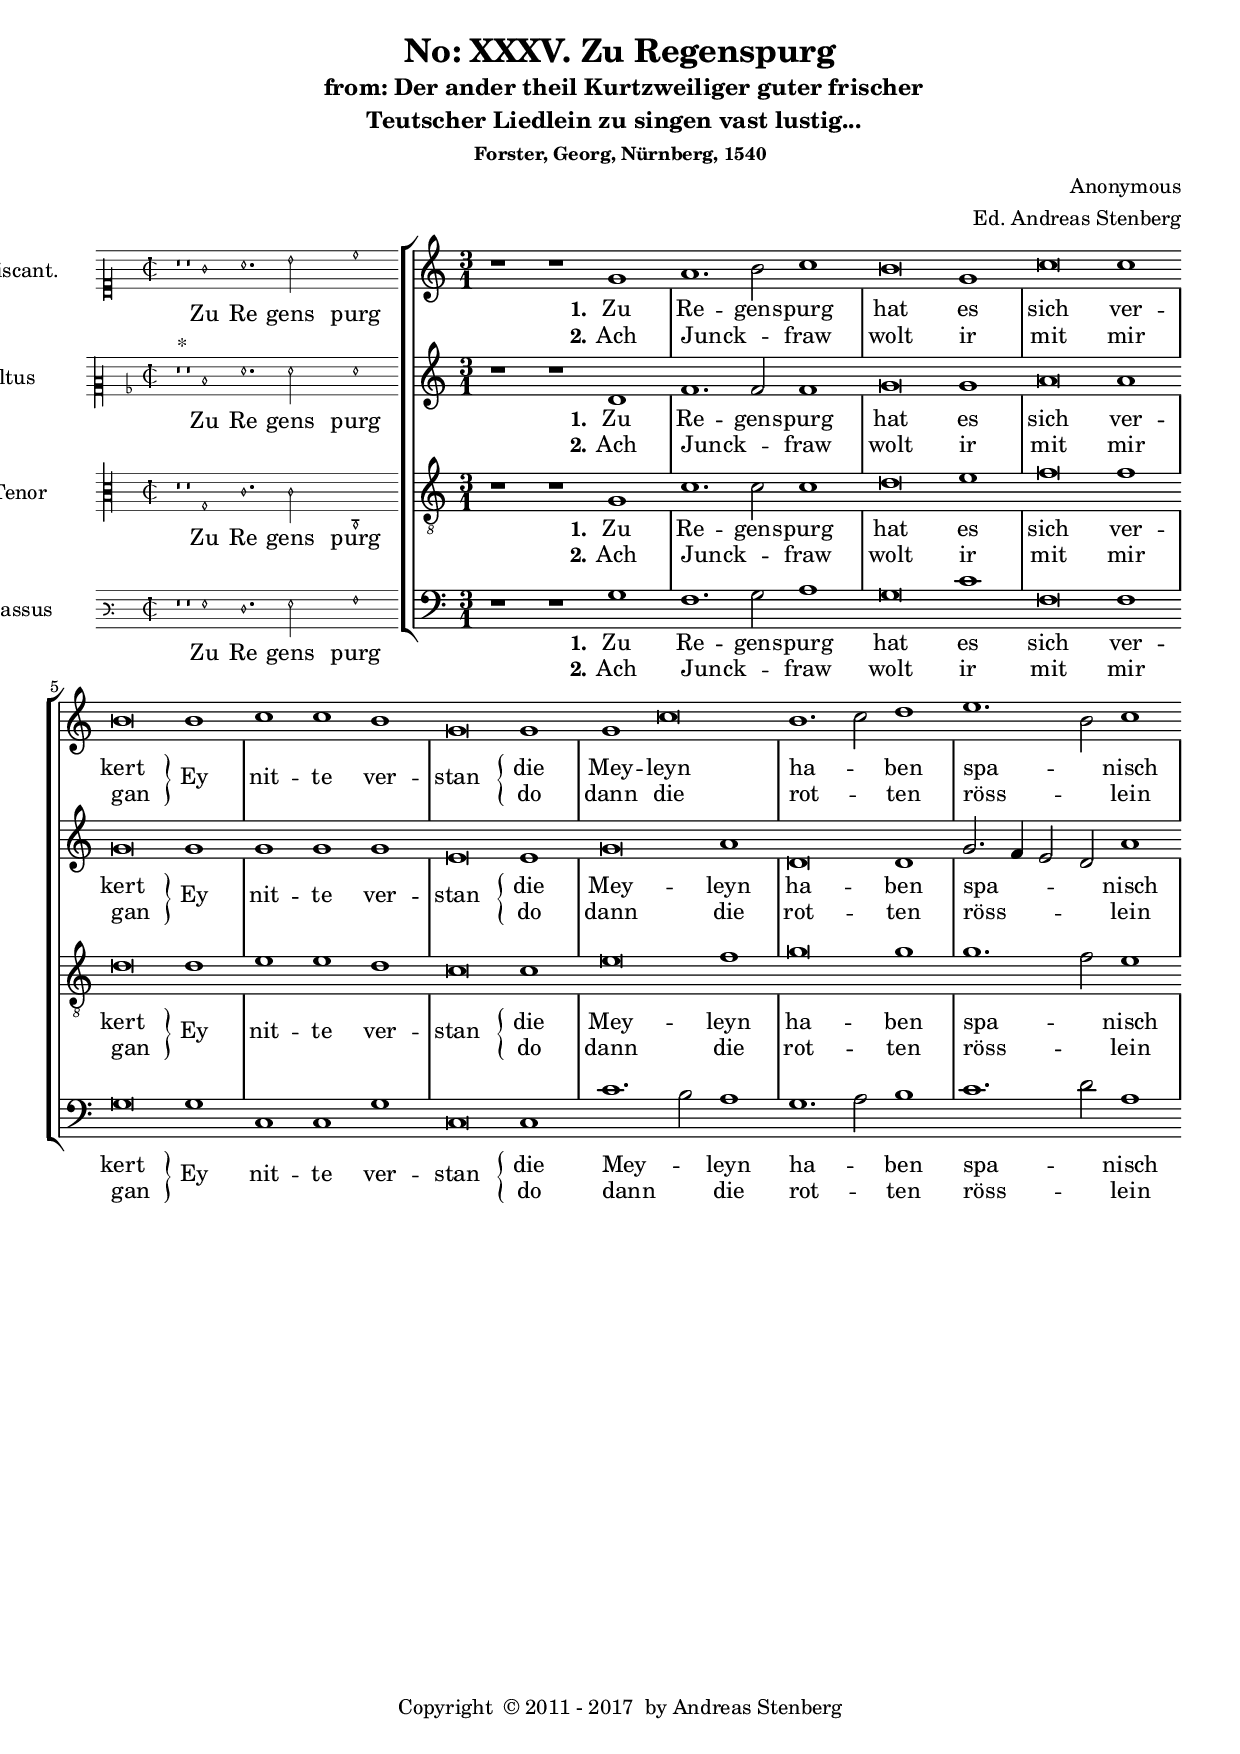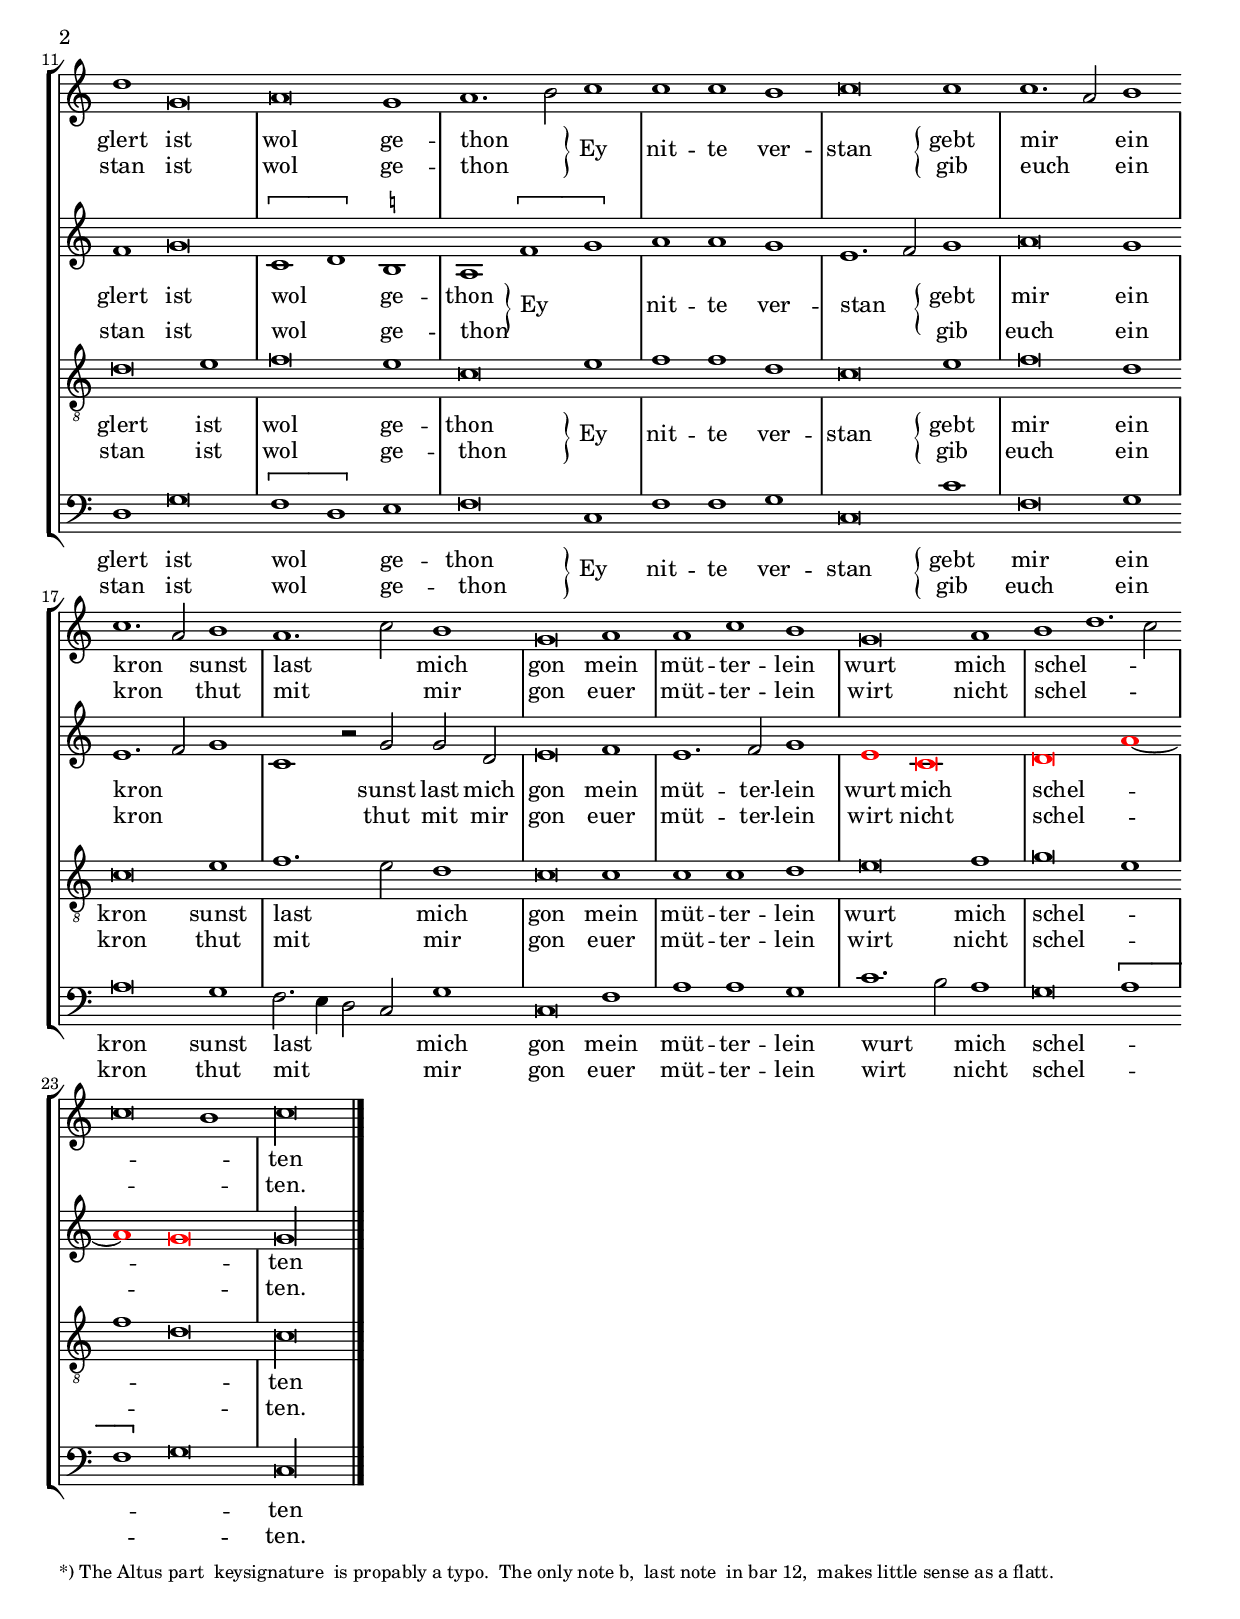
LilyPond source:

\version "2.18.0"
\include "deutsch.ly"

dropLyrics = {
  \override LyricText.extra-offset = #'(0 . -1)
  \override LyricHyphen.extra-offset = #'(0 . -1)
  \override LyricExtender.extra-offset = #'(0 . -1)
  \override StanzaNumber.extra-offset = #'(0 . -1)
}
unDropLyrics = {
  \override LyricText.extra-offset = #'(0 . 0)
  \override LyricHyphen.extra-offset = #'(0 . 0)
  \override LyricExtender.extra-offset = #'(0 . 0)
  \override StanzaNumber.extra-offset = #'(0 . 0)
}

leftbrace = \set stanza = \markup {
  \hspace #1
  \translate #'(0 . -0.6) \left-brace #25 }

rightbrace = \set stanza = \markup {
  \hspace #1
  \translate #'(0 . 0.4) \right-brace #25 }

#(append! supported-clefs '(("mensural-f3" . ("clefs.mensural.f" 0 0))))
#(set-global-staff-size 18)

incipit =
#(define-music-function (parser location incipit-music) (ly:music?)
   #{
     \once \override Staff.InstrumentName.self-alignment-X = #RIGHT
     \once \override Staff.InstrumentName.self-alignment-Y = ##f
     \once \override Staff.InstrumentName.padding = #0.3
     \once \override Staff.InstrumentName.stencil =
     #(lambda (grob)
        (let* ((instrument-name (ly:grob-property grob 'long-text)))
          (set! (ly:grob-property grob 'long-text)
                #{ \markup
                   \score
                   {
                     { \context MensuralStaff \with {
                       instrumentName = #instrument-name
                       } $incipit-music
                     }
                     \layout { $(ly:grob-layout grob)
                               line-width = \indent
                               indent =
                               % primitive-eval is probably easiest for
                               % escaping lexical closure and evaluating
                               % everything respective to (current-module).
                               #(primitive-eval
                                 '(or (false-if-exception (- indent incipit-width))
                                      (* 0.5 indent)))
                               ragged-right = ##f
                               ragged-last = ##f
                               system-count = #1 }
                   }
                #})
          (system-start-text::print grob)))
   #})

%%%%%%%%%%%%%%%%%%%%%%%%%
\header {
  title = "No: XXXV. Zu Regenspurg"  
  subtitle =\markup{ \center-column { " from: Der ander theil Kurtzweiliger guter frischer" 
                                      "Teutscher Liedlein zu singen vast lustig...  " \vspace #0.5 }}
  subsubtitle ="Forster, Georg, Nürnberg, 1540"
  composer = "Anonymous"
  arranger = "Ed. Andreas Stenberg"
  poet = ""
  meter = ""
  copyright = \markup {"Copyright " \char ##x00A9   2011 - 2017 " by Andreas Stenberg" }
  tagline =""
}

global = {
  \set Score.skipBars = ##t
  \key c \major
  \time 3/1
  \set Score.tempoHideNote = ##t
  \tempo 1 = 180
  % the actual music
  \skip 1*73

  % let finis bar go through all staves
  \override Staff.BarLine.transparent = ##f

  % finis bar
  \bar "|."
}

discantusIncipit = <<
  \new MensuralVoice = "discantusIncipit" <<
    \repeat unfold 9 { s1 \noBreak }
    {
      \clef "petrucci-c1"
      \key c \major
      \time 2/2
      r1 r g'1 a'1. h'2 c''1
    }
  >>
  \new Lyrics \lyricsto discantusIncipit { Zu Re gens purg }
>>

discantusNotes = {
  \relative c'' {
    \clef "treble"
    r1 r g1
    a1. h2 c1
    h\breve  g1
    c\breve c1
    h\breve h1
    c1 c h
    g\breve g1 
    g c\breve 
    h1.( c2) d1
    e1.( h2) c1
    d1 g,\breve 
    a\breve g1
    a1.( h2) c1
    c1 c h
    c\breve c1
    c1.( a2) h1
    c1.( a2) h1
    a1.( c2) h1
    g\breve a1
    a1 c h
    g\breve a1
    h1( d1. c2
    c\breve h1)
    c\longa
  }
}

discantusLyrics = \lyricmode {
  \set stanza = "1."
  Zu Re -- gens -- purg hat es sich ver -- kert
  \dropLyrics
  \rightbrace
  Ey nit -- te ver -- stan
  \unDropLyrics
  \leftbrace
  die Mey -- leyn ha -- ben spa -- nisch glert
  ist wol ge -- thon
  \dropLyrics
  \rightbrace
  Ey nit -- te ver -- stan
  \unDropLyrics
  \leftbrace
  gebt mir ein kron
  sunst last mich gon
  mein müt -- ter -- lein wurt mich schel -- ten
}

discantusLyricsII = \lyricmode {
  \set stanza = "2."
  Ach  Junck -- _ fraw wolt ir mit mir gan
  _ _ _ _ _ 
  do dann die rot -- ten röss -- lein stan
  ist wol ge -- thon
  _ _ _ _ _
  gib euch ein kron
  thut mit mir gon
  euer müt -- ter -- lein wirt nicht schel -- ten.
}
altusIncipit = <<
  \new MensuralVoice = "altusIncipit" <<
    \repeat unfold 9 { s1 \noBreak }
    {
      \clef "petrucci-c2"
      \key f \major
      \time 2/2
      r1^"*" r d' f'1. f'2 f'1
    }
  >>
  \new Lyrics \lyricsto altusIncipit { Zu Re gens purg }
>>

altusNotes = {
  \key c \major
  \relative c' {
    \clef "treble"
    r1 r d1
    f1. f2 f1
    g\breve g1
    a\breve a1
    g\breve g1
    g1 g g
    e\breve e1
    g\breve a1
    d,\breve d1
    g2.( f4 e2 d ) a'1 
    f1 g\breve 
    \set suggestAccidentals = ##t
    \[c,1(  d)\]  h!
    a \[ f'1( g)\]
    a1 a g
    e1.( f2) g1
    a\breve g1
    e1.( f2 g1
    c,1) r2 g'2 g d
    e\breve f1
    e1. f2 g1
    \override NoteHead.color = #red
    e1 c\breve 
    d\breve( a'1~
    a1 g\breve) 
    \override NoteHead.color = Eblack
    g\longa


  }
}

altusLyrics = \lyricmode {
}

tenorIncipit = <<
  \new MensuralVoice = "tenorIncipit" <<
    \repeat unfold 9 { s1 \noBreak }
    {
      \clef "petrucci-c3"
      \key c \major
      \time 2/2
      r1 r g c'1. c'2 c1
    }
  >>
  \new Lyrics \lyricsto tenorIncipit { Zu Re gens purg }
>>

tenorNotes = {
  \relative c'  {
    \once \override Staff.VerticalAxisGroup.minimum-Y-extent = #'(-6 . 3)
    \clef "treble_8"
    r1 r g1
    c1. c2 c1
    d\breve e1
    f\breve f1
    d\breve d1
    e1 e d c\breve c1
    e\breve f1
    g\breve g1
    g1.( f2) e1
    d\breve e1
    f\breve e1
    c\breve e1
    f1 f d
    c\breve e1 
    f\breve d1
    c\breve e1
    f1.( e2) d1
    c\breve c1
    c1 c d
    e\breve f1
    g\breve( e1
    f1 d\breve)
    c\longa
  }
}

tenorLyrics = \lyricmode {
}

bassusIncipit = <<
  \new MensuralVoice = "bassusIncipit" <<
    \repeat unfold 9 { s1 \noBreak }
    {
      \clef "mensural-f3"
      \key c \major
      \time 2/2
      %% incipit
      r1 r g1
      f1. g2 a1
    }
  >>
  \new Lyrics \lyricsto bassusIncipit { Zu Re gens purg }
>>

bassusNotes = {
  \relative c {
    \clef "bass"
    r1 r g'1
    f1. g2 a1
    g\breve c1
    f,\breve f1
    g\breve g1
    c,1 c g'
    c,\breve c1 
    c'1.( h2) a1
    g1.( a2) h1
    c1.( d2) a1
    d,1 g\breve
    \[f1( d)\] e
    f\breve c1
    f1 f g
    c,\breve c'1
    f,\breve g1
    a\breve g1
    f2.( e4 d2 c) g'1
    c,\breve f1
    a1 a g 
    c1.( h2) a1
    g\breve( \[a1
    f\] g\breve)
    c,\longa
  }
}

bassusLyrics = \lyricmode {
}

%% Score block for printing
\score {
  <<
    \new StaffGroup = choirStaff <<
      \new Voice = "discantusNotes" <<
        \global
        \set Staff.instrumentName = #"Discant." 
        \incipit \discantusIncipit
        \discantusNotes
      >>
      \new Lyrics = "discantusLyrics" \lyricsto discantusNotes { \discantusLyrics }
      \new Lyrics = "discantusLyricsII" \lyricsto discantusNotes { \discantusLyricsII }
      \new Voice = "altusNotes" <<
        \global
        \set Staff.instrumentName = #"Altus"
        \incipit \altusIncipit
        \altusNotes
      >>
      \new Lyrics = "altusLyrics" \lyricsto altusNotes { \discantusLyrics }
      \new Lyrics = "altusLyricsII" \lyricsto altusNotes { \discantusLyricsII }
      \new Voice = "tenorNotes" <<
        \global
        \set Staff.instrumentName = #"Tenor"
        \incipit \tenorIncipit
        \tenorNotes
      >>
      \new Lyrics = "tenorLyrics" \lyricsto tenorNotes { \discantusLyrics }
      \new Lyrics = "tenorLyricsII" \lyricsto tenorNotes { \discantusLyricsII }
      \new Voice = "bassusNotes" <<
        \global
        \set Staff.instrumentName = #"Bassus"
        \incipit \bassusIncipit
        \bassusNotes
      >>
      \new Lyrics = "bassusLyrics" \lyricsto bassusNotes { \discantusLyrics }
      \new Lyrics = "bassusLyricsII" \lyricsto bassusNotes { \discantusLyricsII }
    >>
  >>
  \layout {
    \context {
      \Score
      %% no bar lines in staves or lyrics
      \override BarLine.transparent = ##t
    }
    %% the next two instructions keep the lyrics between the bar lines
    \context {
      \Lyrics
      \consists "Bar_engraver"
      \consists "Separating_line_group_engraver"
    }
    \context {
      \Voice
      %% no slurs
      \override Slur.transparent = ##t
      %% Comment in the below "\remove" command to allow line
      %% breaking also at those bar lines where a note overlaps
      %% into the next measure.  The command is commented out in this
      %% short example score, but especially for large scores, you
      %% will typically yield better line breaking and thus improve
      %% overall spacing if you comment in the following command.
      %%\remove "Forbid_line_break_engraver"
    }
    indent = 6\cm
    incipit-width = 3.5\cm
  }
}

%% ad more stanzas here by use of separate stanzas template
\markup {
  \smaller
  "*) The Altus part  keysignature  is propably a typo.  The only note b,  last note  in bar 12,  makes little sense as a flatt." 
  
}
%% Score block for midi
\score {
  <<
    \new StaffGroup = choirStaff \with { midiInstrument ="choir aahs" }<<
      \new Voice = "discantusNotes" <<
        \global
        \set Staff.instrumentName = #"Discantus"
        \discantusNotes
      >>
      \new Voice = "altusNotes" <<
        \global
        \set Staff.instrumentName = #"Altus"
        \altusNotes
      >>
      \new Voice = "tenorNotes" <<
        \global
        \set Staff.instrumentName = #"Tenor"
        \tenorNotes
      >>
      \new Voice = "bassusNotes" <<
        \global
        \set Staff.instrumentName = #"Bassus"
        \bassusNotes
      >>
    >>
  >>
  \midi {}
}

\paper {
  ragged-bottom = ##t
  ragged-last-bottom = ##t
  ragged-last = ##t
}



%{
convert-ly.py (GNU LilyPond) 2.18.2  convert-ly.py: Processing `'...
Applying conversion: 2.12.3, 2.13.0, 2.13.1, 2.13.4, 2.13.10,  Not
smart enough to convert minimum-Y-extent. Vertical spacing no longer
depends on the Y-extent of a VerticalAxisGroup. Please refer to the
manual for details, and update manually. 2.13.16, 2.13.18, 2.13.20,
2.13.27, 2.13.29, 2.13.31, 2.13.36, 2.13.39, 2.13.40, 2.13.42,
2.13.44, 2.13.46, 2.13.48, 2.13.51, 2.14.0, 2.15.7, 2.15.9, 2.15.10,
2.15.16, 2.15.17, 2.15.18, 2.15.19, 2.15.20, 2.15.25, 2.15.32,
2.15.39, 2.15.40, 2.15.42, 2.15.43, 2.16.0, 2.17.0, 2.17.4, 2.17.5,
2.17.6, 2.17.11, 2.17.14, 2.17.15, 2.17.18, 2.17.19, 2.17.20, 2.17.25,
2.17.27, 2.17.29, 2.17.97, 2.18.0
%}
